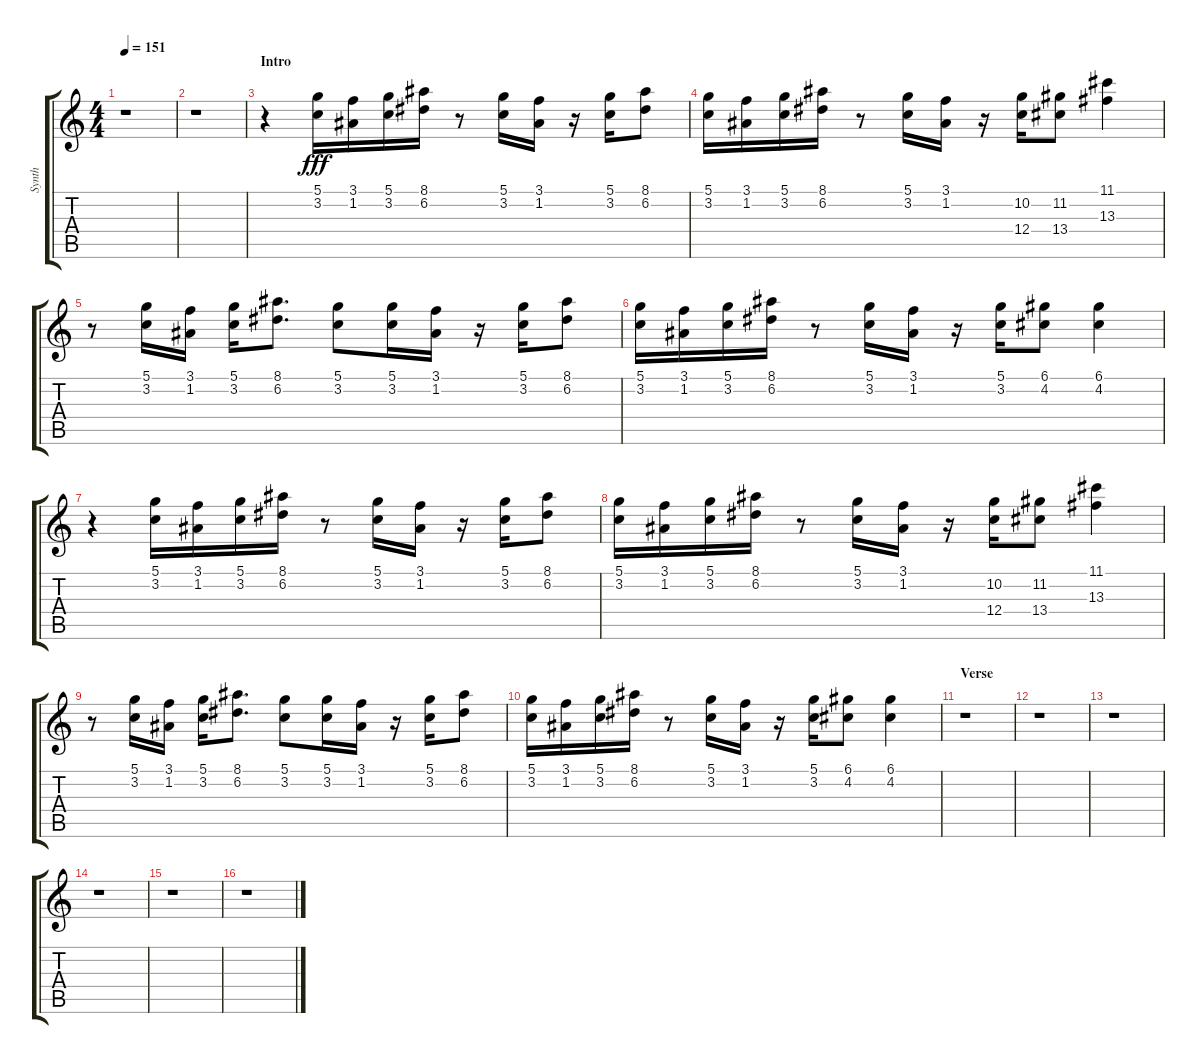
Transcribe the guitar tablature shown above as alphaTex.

\track ("Synth" "Synth") {instrument electricguitarclean}
\staff {score tabs}
\tuning (D4 A3 F3 C3 G2 C2) {hide}
\ts (4 4)
\tempo 151
\clef g2
\ks aminor
r.1{dy fff instrument electricguitarclean} |
r.1 |
\section ("" "Intro")
r.4 (5.1 3.2).16 (3.1 1.2).16 (5.1 3.2).16 (8.1 6.2).16 r.8 (5.1 3.2).16 (3.1 1.2).16 r.16 (5.1 3.2).16 (8.1 6.2).8 |
(5.1 3.2).16 (3.1 1.2).16 (5.1 3.2).16 (8.1 6.2).16 r.8 (5.1 3.2).16 (3.1 1.2).16 r.16 (10.2 12.4).16 (11.2 13.4).8 (11.1 13.3).4 |
r.8 (5.1 3.2).16 (3.1 1.2).16 (5.1 3.2).16 (8.1 6.2).8{d} (5.1 3.2).8 (5.1 3.2).16 (3.1 1.2).16 r.16 (5.1 3.2).16 (8.1 6.2).8 |
(5.1 3.2).16 (3.1 1.2).16 (5.1 3.2).16 (8.1 6.2).16 r.8 (5.1 3.2).16 (3.1 1.2).16 r.16 (5.1 3.2).16 (6.1 4.2).8 (6.1 4.2).4 |
r.4 (5.1 3.2).16 (3.1 1.2).16 (5.1 3.2).16 (8.1 6.2).16 r.8 (5.1 3.2).16 (3.1 1.2).16 r.16 (5.1 3.2).16 (8.1 6.2).8 |
(5.1 3.2).16 (3.1 1.2).16 (5.1 3.2).16 (8.1 6.2).16 r.8 (5.1 3.2).16 (3.1 1.2).16 r.16 (10.2 12.4).16 (11.2 13.4).8 (11.1 13.3).4 |
r.8 (5.1 3.2).16 (3.1 1.2).16 (5.1 3.2).16 (8.1 6.2).8{d} (5.1 3.2).8 (5.1 3.2).16 (3.1 1.2).16 r.16 (5.1 3.2).16 (8.1 6.2).8 |
(5.1 3.2).16 (3.1 1.2).16 (5.1 3.2).16 (8.1 6.2).16 r.8 (5.1 3.2).16 (3.1 1.2).16 r.16 (5.1 3.2).16 (6.1 4.2).8 (6.1 4.2).4 |
\section ("" "Verse")
r.1 |
r.1 |
r.1 |
r.1 |
r.1 |
r.1
